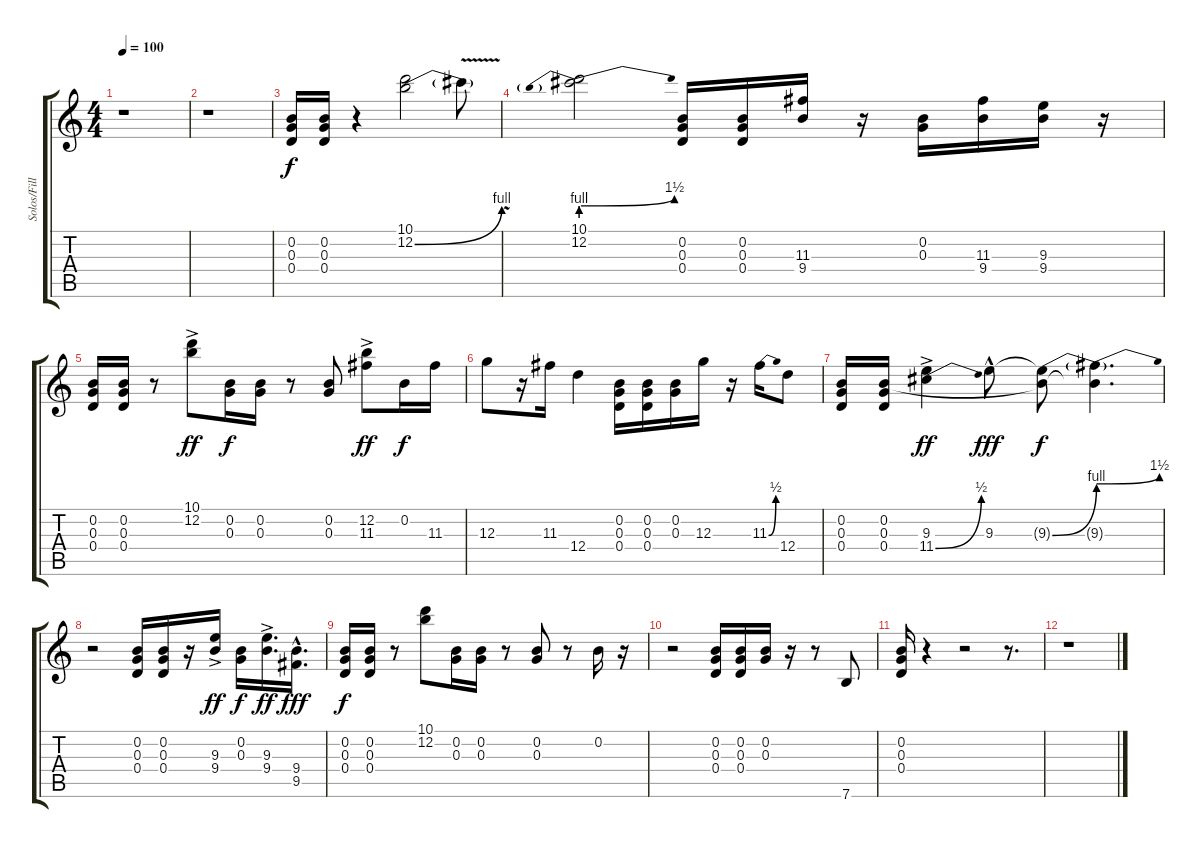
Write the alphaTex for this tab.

\track ("Solos/Fills" "Solos/Fill") {instrument overdrivenguitar}
\staff {score tabs}
\tuning (E4 B3 G3 D3 A2 E2) {hide}
\ts (4 4)
\tempo 100
\clef g2
\ks c
r.1{dy f} |
r.1 |
(0.2 0.3 0.4).16 (0.2 0.3 0.4).16 r.4 (10.1 12.2{be (bend 0 0 60 4)}).2 12.2{v t}.8 |
(10.1 12.2{be (prebendbend 0 4 60 6)}).2 (0.2 0.3 0.4).16 (0.2 0.3 0.4).16 (11.3 9.4).16 r.16 (0.2 0.3).16 (11.3 9.4).16 (9.3 9.4).16 r.16 |
(0.2 0.3 0.4).16 (0.2 0.3 0.4).16 r.8 (10.1{ac} 12.2{ac}).8{dy ff} (0.2 0.3).16{dy f} (0.2 0.3).16 r.8 (0.2 0.3).8 (12.2{ac} 11.3{ac}).8{dy ff} 0.2.16{dy f} 11.3.16 |
12.3.8 r.16 11.3.16 12.4.4 (0.2 0.3 0.4).16 (0.2 0.3 0.4).16 (0.2 0.3).16 12.3.16 r.16 11.3{be (bend 0 0 60 2)}.16 12.4.8 |
(0.2 0.3 0.4).16 (0.2 0.3 0.4).16 (9.3{ac} 11.4{be (bend 0 0 60 2) ac}).4{dy ff} 9.3{hac}.8{dy fff} (0.2{t} 9.3{be (bend 0 0 60 4) t}).8{dy f} (0.2{t} 9.3{be (bend 0 4 60 6) t}).4{d} |
r.2 (0.2 0.3 0.4).16 (0.2 0.3 0.4).16 r.16 (9.3{ac} 9.4{ac}).16{dy ff} (0.2 0.3).16{dy f} (9.3{ac} 9.4{ac}).16{d dy ff} (9.4{hac} 9.5{hac}).16{d dy fff} |
(0.2 0.3 0.4).16{dy f} (0.2 0.3 0.4).16 r.8 (10.1 12.2).8 (0.2 0.3).16 (0.2 0.3).16 r.8 (0.2 0.3).8 r.8 0.2.16 r.16 |
r.2 (0.2 0.3 0.4).16 (0.2 0.3 0.4).16 (0.2 0.3).16 r.16 r.8 7.6.8 |
(0.2 0.3 0.4).16 r.4 r.2 r.8{d} |
r.1
